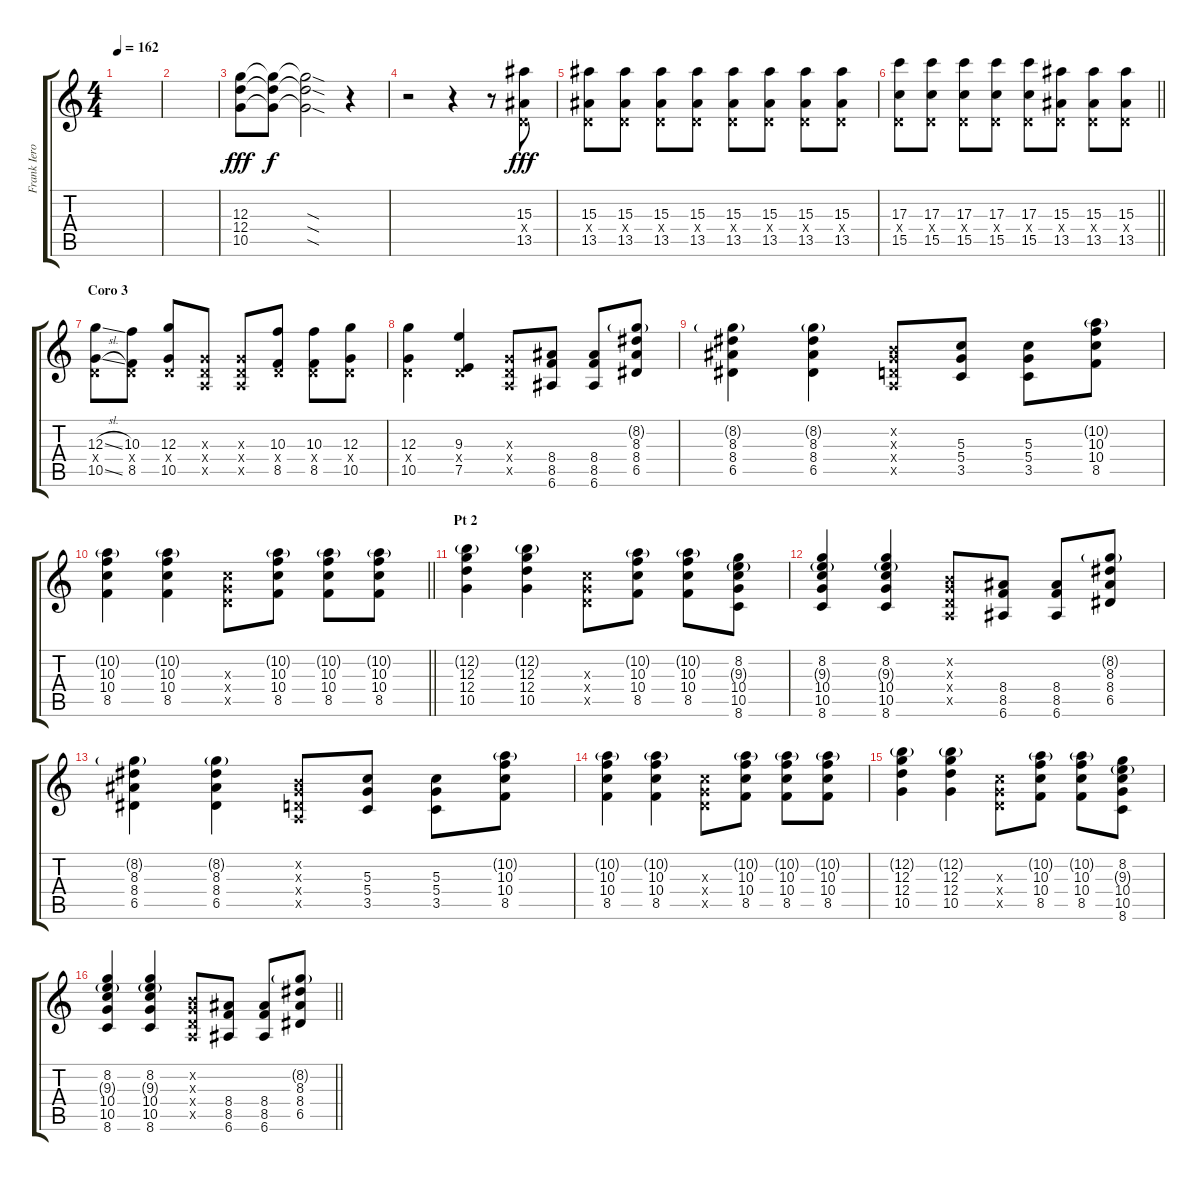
\track ("Frank Iero [Guitar]" "Frank Iero") {instrument overdrivenguitar}
\staff {score tabs}
\tuning (E4 B3 G3 D3 A2 E2) {hide}
\ts (4 4)
\tempo 162
\clef g2
\ks c
|
|
(12.3 12.4 10.5).8{dy fff} (12.3{t} 12.4{t} 10.5{t}).8{dy f} (12.3{sod t} 12.4{sod t} 10.5{sod t}).2 r.4 |
r.2 r.4 r.8 (15.3 0.4{x} 13.5).8{dy fff} |
(15.3 0.4{x} 13.5).8 (15.3 0.4{x} 13.5).8 (15.3 0.4{x} 13.5).8 (15.3 0.4{x} 13.5).8 (15.3 0.4{x} 13.5).8 (15.3 0.4{x} 13.5).8 (15.3 0.4{x} 13.5).8 (15.3 0.4{x} 13.5).8 |
\barLineRight lightlight
(17.3 0.4{x} 15.5).8 (17.3 0.4{x} 15.5).8 (17.3 0.4{x} 15.5).8 (17.3 0.4{x} 15.5).8 (17.3 0.4{x} 15.5).8 (15.3 0.4{x} 13.5).8 (15.3 0.4{x} 13.5).8 (15.3 0.4{x} 13.5).8 |
\section ("" "Coro 3")
(12.3{sl} 0.4{x} 10.5{sl}).8 (10.3 0.4{x} 8.5).8 (12.3 0.4{x} 10.5).8 (0.3{x} 0.4{x} 0.5{x}).8 (0.3{x} 0.4{x} 0.5{x}).8 (10.3 0.4{x} 8.5).8 (10.3 0.4{x} 8.5).8 (12.3 0.4{x} 10.5).8 |
(12.3 0.4{x} 10.5).4 (9.3 0.4{x} 7.5).4 (0.3{x} 0.4{x} 0.5{x}).8 (8.4 8.5 6.6).8 (8.4 8.5 6.6).8 (8.2{g} 8.3 8.4 6.5).8 |
(8.2{g} 8.3 8.4 6.5).4 (8.2{g} 8.3 8.4 6.5).4 (0.2{x} 0.3{x} 0.4{x} 0.5{x}).8 (5.3 5.4 3.5).8 (5.3 5.4 3.5).8 (10.2{g} 10.3 10.4 8.5).8 |
\barLineRight lightlight
(10.2{g} 10.3 10.4 8.5).4 (10.2{g} 10.3 10.4 8.5).4 (5.3{x} 5.4{x} 5.5{x}).8 (10.2{g} 10.3 10.4 8.5).8 (10.2{g} 10.3 10.4 8.5).8 (10.2{g} 10.3 10.4 8.5).8 |
\section ("" "Pt 2")
(12.2{g} 12.3 12.4 10.5).4 (12.2{g} 12.3 12.4 10.5).4 (5.3{x} 5.4{x} 5.5{x}).8 (10.2{g} 10.3 10.4 8.5).8 (10.2{g} 10.3 10.4 8.5).8 (8.2 9.3{g} 10.4 10.5 8.6).8 |
(8.2 9.3{g} 10.4 10.5 8.6).4 (8.2 9.3{g} 10.4 10.5 8.6).4 (0.2{x} 0.3{x} 0.4{x} 0.5{x}).8 (8.4 8.5 6.6).8 (8.4 8.5 6.6).8 (8.2{g} 8.3 8.4 6.5).8 |
(8.2{g} 8.3 8.4 6.5).4 (8.2{g} 8.3 8.4 6.5).4 (0.2{x} 0.3{x} 0.4{x} 0.5{x}).8 (5.3 5.4 3.5).8 (5.3 5.4 3.5).8 (10.2{g} 10.3 10.4 8.5).8 |
(10.2{g} 10.3 10.4 8.5).4 (10.2{g} 10.3 10.4 8.5).4 (5.3{x} 5.4{x} 5.5{x}).8 (10.2{g} 10.3 10.4 8.5).8 (10.2{g} 10.3 10.4 8.5).8 (10.2{g} 10.3 10.4 8.5).8 |
(12.2{g} 12.3 12.4 10.5).4 (12.2{g} 12.3 12.4 10.5).4 (5.3{x} 5.4{x} 5.5{x}).8 (10.2{g} 10.3 10.4 8.5).8 (10.2{g} 10.3 10.4 8.5).8 (8.2 9.3{g} 10.4 10.5 8.6).8 |
\barLineRight lightlight
(8.2 9.3{g} 10.4 10.5 8.6).4 (8.2 9.3{g} 10.4 10.5 8.6).4 (0.2{x} 0.3{x} 0.4{x} 0.5{x}).8 (8.4 8.5 6.6).8 (8.4 8.5 6.6).8 (8.2{g} 8.3 8.4 6.5).8
